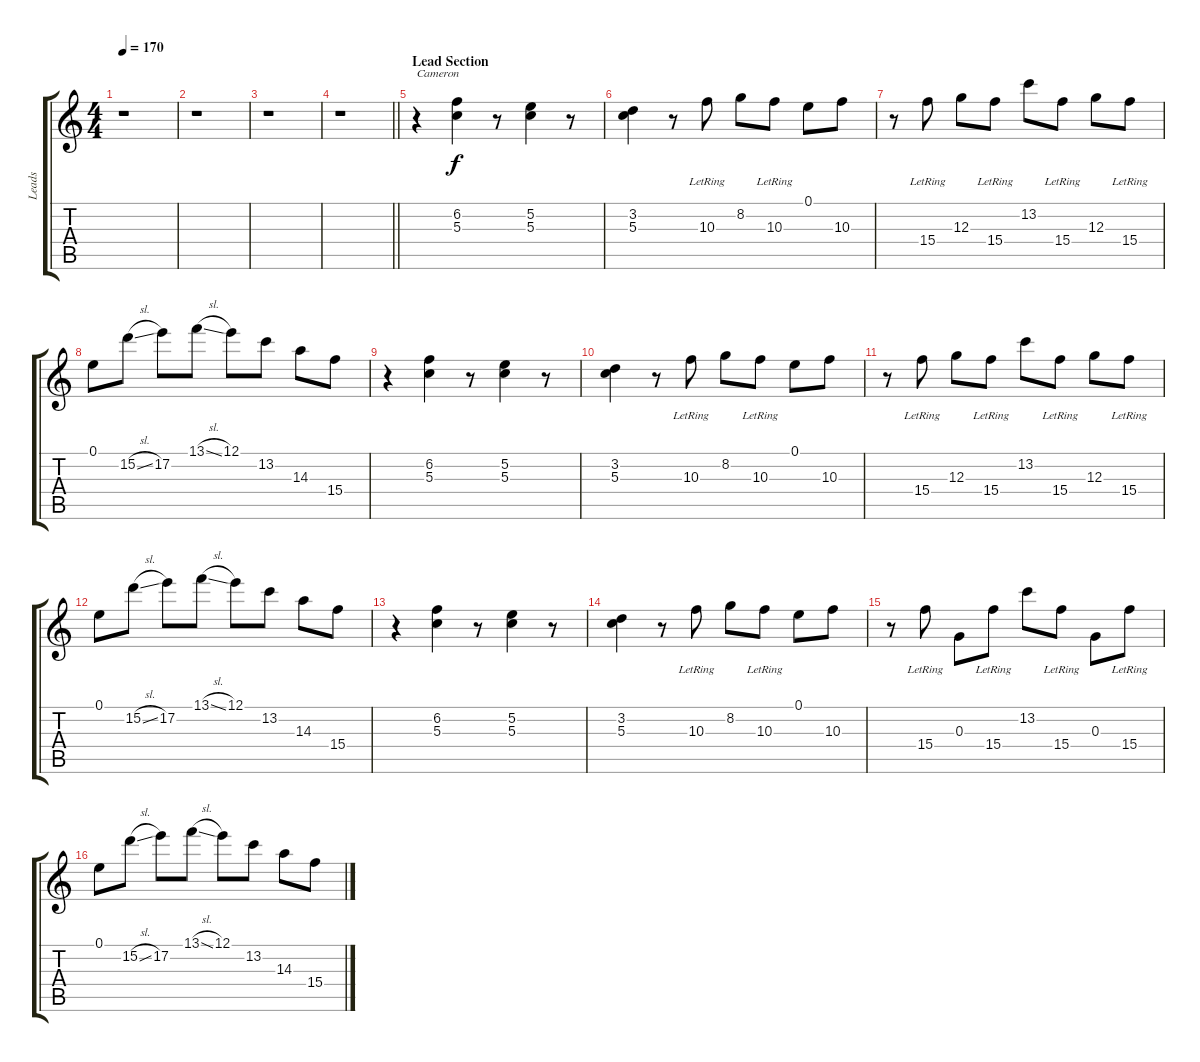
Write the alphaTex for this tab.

\track ("Leads" "Leads") {instrument distortionguitar}
\staff {score tabs}
\tuning (E4 B3 G3 D3 A2 D2) {hide}
\ts (4 4)
\tempo 170
\clef g2
\ks c
r.1{dy f} |
r.1 |
r.1 |
\barLineRight lightlight
r.1 |
\section ("" "Lead Section")
r.4{txt "Cameron"} (6.2 5.3).4 r.8 (5.2 5.3).4 r.8 |
(3.2 5.3).4 r.8 10.3{lr}.8 8.2.8 10.3{lr}.8 0.1.8 10.3.8 |
r.8 15.4{lr}.8 12.3.8 15.4{lr}.8 13.2.8 15.4{lr}.8 12.3.8 15.4{lr}.8 |
0.1.8 15.2{sl}.8 17.2.8 13.1{sl}.8 12.1.8 13.2.8 14.3.8 15.4.8 |
r.4 (6.2 5.3).4 r.8 (5.2 5.3).4 r.8 |
(3.2 5.3).4 r.8 10.3{lr}.8 8.2.8 10.3{lr}.8 0.1.8 10.3.8 |
r.8 15.4{lr}.8 12.3.8 15.4{lr}.8 13.2.8 15.4{lr}.8 12.3.8 15.4{lr}.8 |
0.1.8 15.2{sl}.8 17.2.8 13.1{sl}.8 12.1.8 13.2.8 14.3.8 15.4.8 |
r.4 (6.2 5.3).4 r.8 (5.2 5.3).4 r.8 |
(3.2 5.3).4 r.8 10.3{lr}.8 8.2.8 10.3{lr}.8 0.1.8 10.3.8 |
r.8 15.4{lr}.8 0.3.8 15.4{lr}.8 13.2.8 15.4{lr}.8 0.3.8 15.4{lr}.8 |
0.1.8 15.2{sl}.8 17.2.8 13.1{sl}.8 12.1.8 13.2.8 14.3.8 15.4.8
